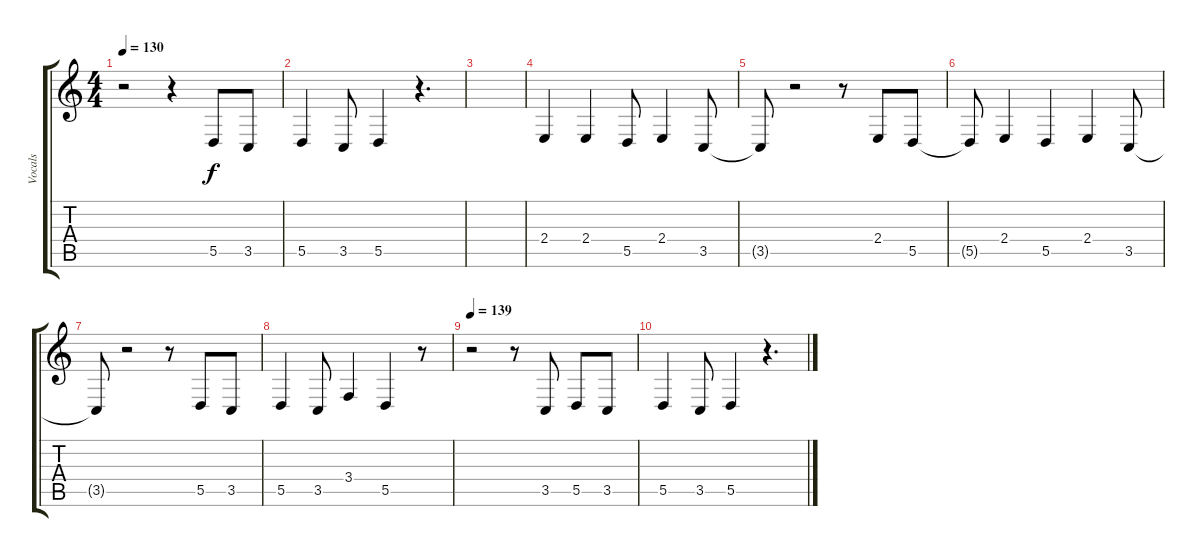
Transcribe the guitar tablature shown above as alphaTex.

\track ("Vocals" "Vocals") {instrument tenorsax}
\staff {score tabs}
\tuning (E4 B3 G3 D3 A2 E2) {hide}
\ts (4 4)
\tempo 130
\clef g2
\ks c
r.2{dy f} r.4 5.5.8 3.5.8 |
5.5.4 3.5.8 5.5.4 r.4{d} |
|
2.4.4 2.4.4 5.5.8 2.4.4 3.5.8 |
3.5{t}.8 r.2 r.8 2.4.8 5.5.8 |
5.5{t}.8 2.4.4 5.5.4 2.4.4 3.5.8 |
3.5{t}.8 r.2 r.8 5.5.8 3.5.8 |
5.5.4 3.5.8 3.4.4 5.5.4 r.8 |
\tempo 139
r.2{volume 16} r.8 3.5.8 5.5.8 3.5.8 |
5.5.4 3.5.8 5.5.4 r.4{d}
